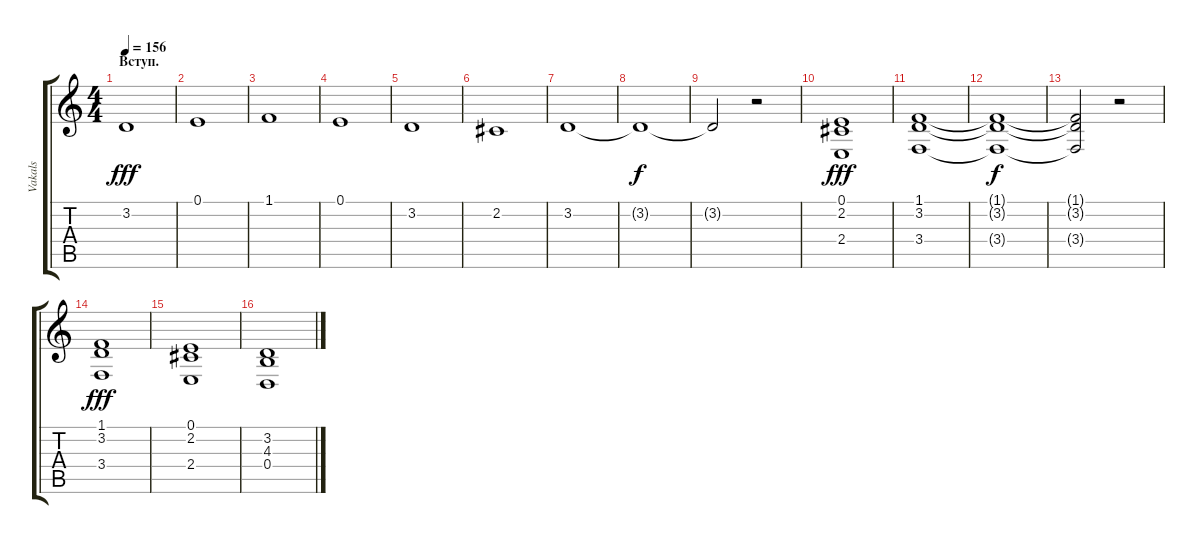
\track ("Vakals" "Vakals") {instrument choiraahs}
\staff {score tabs}
\tuning (E4 B3 G3 D3 A2 E2) {hide}
\ts (4 4)
\section ("" "Вступ.")
\tempo 156
\clef g2
\ks c
3.2.1{dy fff instrument choiraahs} |
0.1.1 |
1.1.1 |
0.1.1 |
3.2.1 |
2.2.1 |
3.2.1 |
3.2{t}.1{dy f} |
3.2{t}.2 r.2 |
(0.1 2.2 2.4).1{dy fff} |
(1.1 3.2 3.4).1 |
(1.1{t} 3.2{t} 3.4{t}).1{dy f} |
(1.1{t} 3.2{t} 3.4{t}).2 r.2 |
(1.1 3.2 3.4).1{dy fff} |
(0.1 2.2 2.4).1 |
(3.2 4.3 0.4).1
